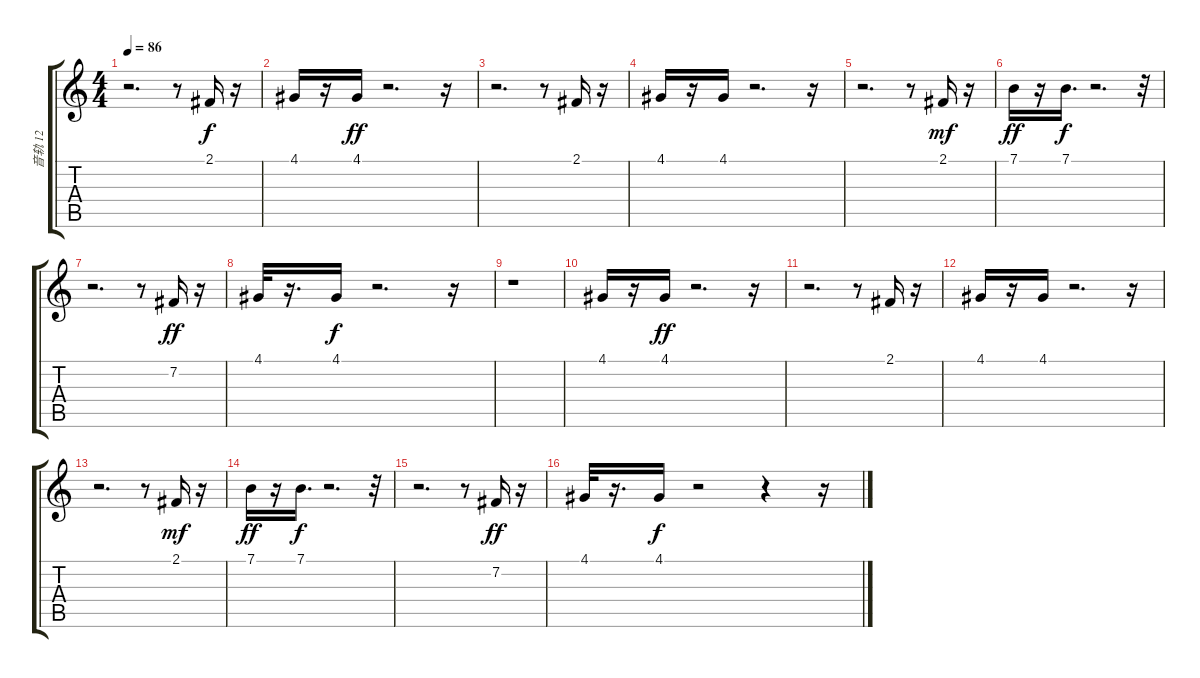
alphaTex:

\track ("音轨 12" "音轨 12") {instrument pizzicatostrings}
\staff {score tabs}
\tuning (E4 B3 G3 D3 A2 E2) {hide}
\ts (4 4)
\tempo 86
\clef g2
\ks c
r.2{d dy f} r.8 2.1.16 r.16 |
4.1.16 r.16 4.1.16{dy ff} r.2{d} r.16 |
r.2{d} r.8 2.1.16 r.16 |
4.1.16 r.16 4.1.16 r.2{d} r.16 |
r.2{d} r.8 2.1.16{dy mf} r.16 |
7.1.16{dy ff} r.16 7.1.16{d dy f} r.2{d} r.32 |
r.2{d} r.8 7.2.16{dy ff} r.16 |
4.1.32 r.16{d} 4.1.16{dy f} r.2{d} r.16 |
r.1 |
4.1.16 r.16 4.1.16{dy ff} r.2{d} r.16 |
r.2{d} r.8 2.1.16 r.16 |
4.1.16 r.16 4.1.16 r.2{d} r.16 |
r.2{d} r.8 2.1.16{dy mf} r.16 |
7.1.16{dy ff} r.16 7.1.16{d dy f} r.2{d} r.32 |
r.2{d} r.8 7.2.16{dy ff} r.16 |
4.1.32 r.16{d} 4.1.16{dy f} r.2 r.4 r.16
